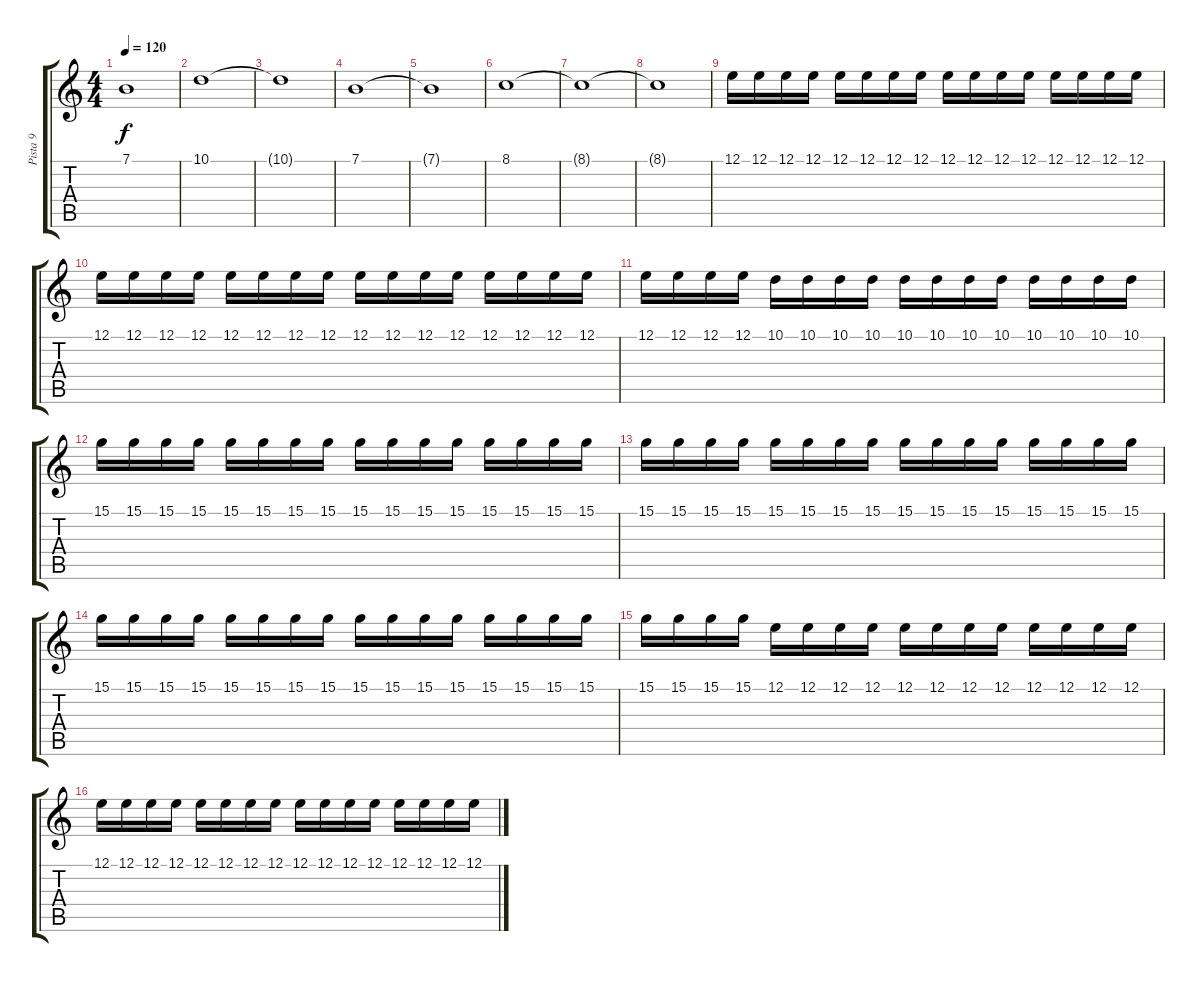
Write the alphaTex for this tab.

\track ("Pista 9" "Pista 9") {instrument pad2warm}
\staff {score tabs}
\tuning (E4 B3 G3 D3 A2 E2) {hide}
\ts (4 4)
\tempo 120
\clef g2
\ks c
7.1{t}.1{dy f} |
10.1.1 |
10.1{t}.1 |
7.1.1 |
7.1{t}.1 |
8.1.1 |
8.1{t}.1 |
8.1{t}.1 |
12.1.16 12.1.16 12.1.16 12.1.16 12.1.16 12.1.16 12.1.16 12.1.16 12.1.16 12.1.16 12.1.16 12.1.16 12.1.16 12.1.16 12.1.16 12.1.16 |
12.1.16 12.1.16 12.1.16 12.1.16 12.1.16 12.1.16 12.1.16 12.1.16 12.1.16 12.1.16 12.1.16 12.1.16 12.1.16 12.1.16 12.1.16 12.1.16 |
12.1.16 12.1.16 12.1.16 12.1.16 10.1.16 10.1.16 10.1.16 10.1.16 10.1.16 10.1.16 10.1.16 10.1.16 10.1.16 10.1.16 10.1.16 10.1.16 |
15.1.16 15.1.16 15.1.16 15.1.16 15.1.16 15.1.16 15.1.16 15.1.16 15.1.16 15.1.16 15.1.16 15.1.16 15.1.16 15.1.16 15.1.16 15.1.16 |
15.1.16 15.1.16 15.1.16 15.1.16 15.1.16 15.1.16 15.1.16 15.1.16 15.1.16 15.1.16 15.1.16 15.1.16 15.1.16 15.1.16 15.1.16 15.1.16 |
15.1.16 15.1.16 15.1.16 15.1.16 15.1.16 15.1.16 15.1.16 15.1.16 15.1.16 15.1.16 15.1.16 15.1.16 15.1.16 15.1.16 15.1.16 15.1.16 |
15.1.16 15.1.16 15.1.16 15.1.16 12.1.16 12.1.16 12.1.16 12.1.16 12.1.16 12.1.16 12.1.16 12.1.16 12.1.16 12.1.16 12.1.16 12.1.16 |
12.1.16 12.1.16 12.1.16 12.1.16 12.1.16 12.1.16 12.1.16 12.1.16 12.1.16 12.1.16 12.1.16 12.1.16 12.1.16 12.1.16 12.1.16 12.1.16
